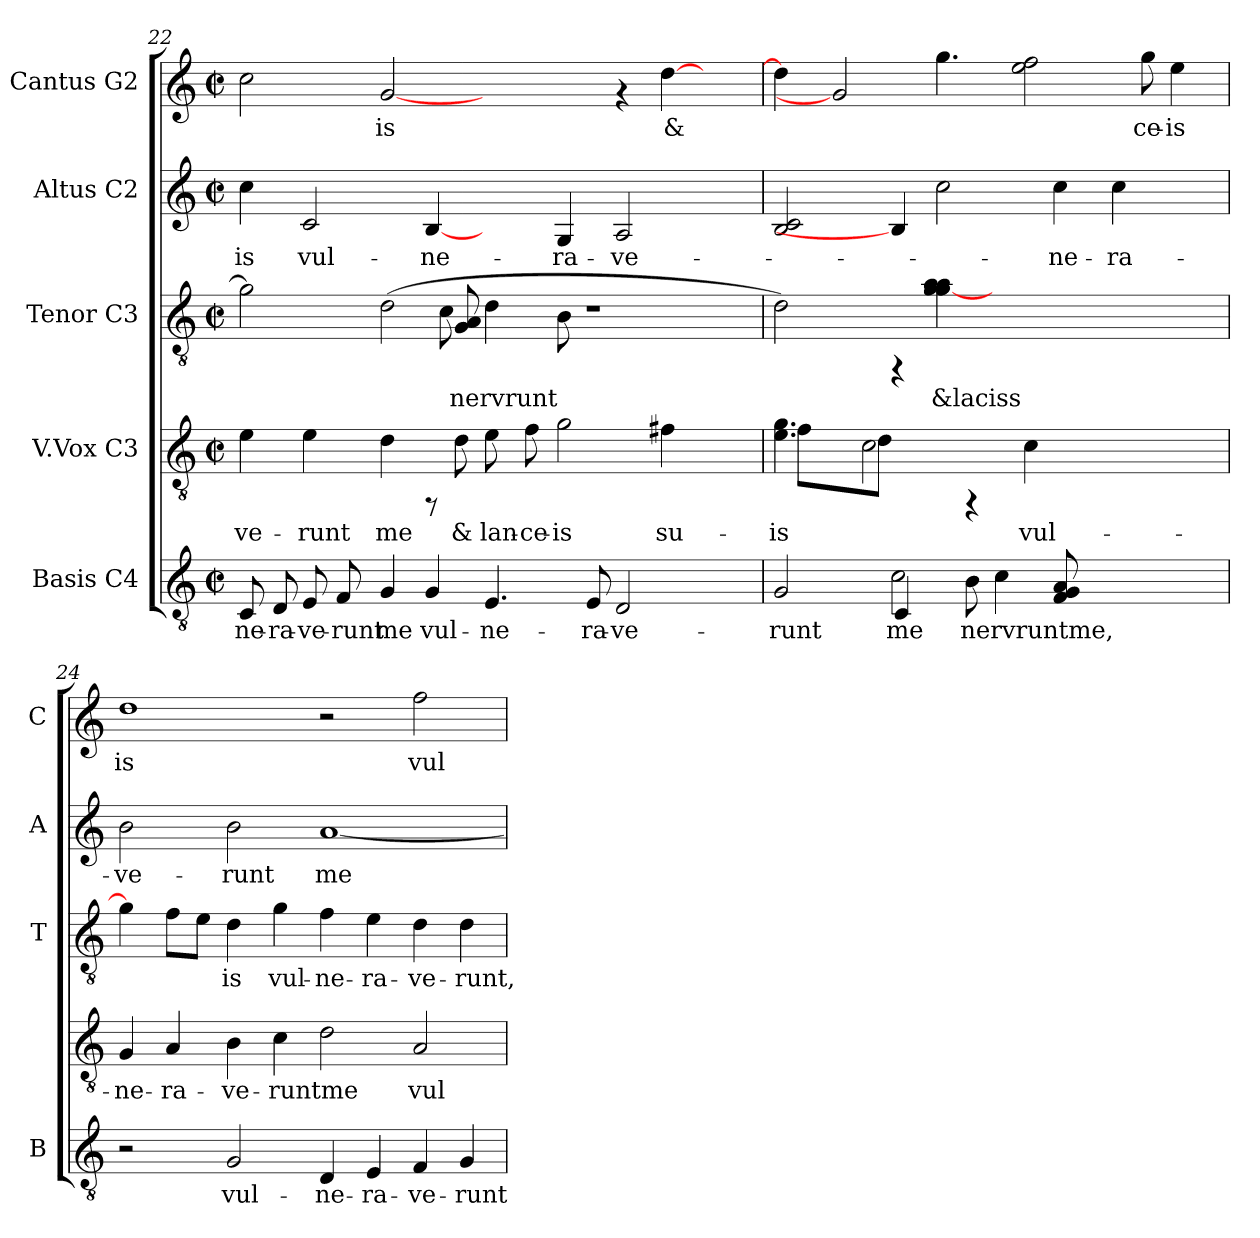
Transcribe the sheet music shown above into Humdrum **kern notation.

**kern	**text	**kern	**text	**kern	**text	**kern	**text	**kern	**text
*part5	*part5	*part4	*part4	*part3	*part3	*part2	*part2	*part1	*part1
*staff5	*staff5	*staff4	*staff4	*staff3	*staff3	*staff2	*staff2	*staff1	*staff1
*I"Basis  C4	*	*I"V.Vox  C3	*	*I"Tenor  C3	*	*I"Altus  C2	*	*I"Cantus  G2	*
*I'B	*	*	*	*I'T	*	*I'A	*	*I'C	*
*clefGv2	*	*clefGv2	*	*clefGv2	*	*clefG2	*	*clefG2	*
*k[]	*	*k[]	*	*k[]	*	*k[]	*	*k[]	*
*C:	*	*C:	*	*C:	*	*C:	*	*C:	*
*M2/2	*	*M2/2	*	*M2/2	*	*M2/2	*	*M2/2	*
*met(c|)	*	*met(c|)	*	*met(c|)	*	*met(c|)	*	*met(c|)	*
=22	=22	=22	=22	=22	=22	=22	=22	=22	=22
!	!LO:LY:b:cj	!	!LO:LY:b	!	!LO:LY:b	!	!LO:LY:b:cj	!	!LO:LY:b:cj
*	*	*	*	*^	*	*	*	*	*
*	*	*	*	*	*^	*	*	*	*	*
8C/	-ne-	4e\	-ve-	2g\]	2..ryy	2..ryy	.	4cc\	-is	2cc\	--
!	!LO:LY:b:cj	!	!	!	!	!	!	!	!	!	!
8D/	-ra-	.	.	.	.	.	.	.	.	.	.
!	!LO:LY:b:cj	!	!LO:LY:b	!	!	!	!	!	!LO:LY:b:cj	!	!
8E/	-ve-	4e\	-runt	.	.	.	.	2c/	vul-	.	.
!	!LO:LY:b:cj	!	!	!	!	!	!	!	!	!	!
8F/	-runt	.	.	.	.	.	.	.	.	.	.
!	!LO:LY:b:cj	!	!LO:LY:b	!	!	!	!	!	!	!	!LO:LY:b:cj
4G/	me	4d\	me	(>2d\	.	.	.	.	.	[2g	-is
!	!LO:LY:b:cj	!	!	!	!	!	!	!	!LO:LY:b:cj	!	!
4G/	vul-	8rFF	.	.	.	.	.	[4B/	-ne-	.	.
!	!	!	!LO:LY:b	!	!	!	!LO:LY:b	!	!	!	!
.	.	8d\	&	.	8A/ 8G/	8c\	nervrunt-	.	.	.	.
!	!LO:LY:b:cj	!	!LO:LY:b	!	!	!	!	!	!	!	!
4.E/	-ne-	8e\	lan-	4d\	1ryy	1ryy	.	4ryy	.	2ryy	.
!	!	!	!LO:LY:b	!	!	!	!	!	!	!	!
.	.	8f\	-ce-	.	.	.	.	.	.	.	.
!	!	!	!LO:LY:b	!	!	!	!	!	!LO:LY:b:cj	!	!
.	.	2g\	-is	8B\	.	.	.	4G/	-ra-	.	.
!	!LO:LY:b:cj	!	!	!	!	!	!	!	!	!	!
8E/	-ra-	.	.	1r	.	.	.	.	.	.	.
!	!LO:LY:b:cj	!	!	!	!	!	!	!	!LO:LY:b:cj	!	!
2D/	-ve-	.	.	.	.	.	.	2A/	-ve-	4rf	.
!	!	!	!LO:LY:b	!	!	!	!	!	!	!	!LO:LY:b:cj
.	.	4f#X\	su-	.	.	.	.	.	.	[<4dd\	&
4.ryy	.	4.ryy	.	.	4.ryy	4.ryy	.	4.ryy	.	4.ryy	.
!!LO:PB:g=z
=23	=23	=23	=23	=23	=23	=23	=23	=23	=23	=23	=23
!	!LO:LY:b:cj	!	!LO:LY:b	!	!	!	!LO:LY:b	!	!	!	!LO:LY:b:cj
*^	*	*^	*	*v	*v	*v	*	*	*	*	*
2G/	2ryy	-runt	4.g\ 4.e\	8f\L	-is	2d\)	-	2B/ 2c/	.	4dd\]	.
.	.	.	.	4ryy	.	.	.	.	.	.	.
.	.	.	.	.	.	.	.	.	.	2g]	.
!	!	!	!	!	!LO:LY:b	!	!	!	!	!	!
.	.	.	2c\	8d\J	.	.	.	.	.	.	.
!	!	!LO:LY:b:cj	!	!	!	!	!	!	!	!	!
2c\	4C/	me	.	2ryy	.	4rFF	.	4B/]	.	.	.
!	!	!	!	!	!	!	!LO:LY:b	!	!	!	!
.	8ryy	.	.	.	.	4a\ 4a\ [>4g\ 4g\ 4g\	&laciss	2cc\	.	4.gg\	.
!	!	!LO:LY:b:cj	!	!	!	!	!	!	!	!	!
.	8B\	nervruntme,-	4rFF	.	.	.	.	.	.	.	.
4c\	2ryy	.	.	8ryy	.	1ryy	.	.	.	.	.
!	!	!	!	!	!LO:LY:b	!	!	!	!	!	!
.	.	.	4c\	2..ryy	vul-	.	.	.	.	2ff\ 2ee\	.
!	!	!	!	!	!	!	!	!	!LO:LY:b:cj	!	!
8A/ 8G/ 8F/	.	.	.	.	.	.	.	4cc\	-ne-	.	.
2ryy	.	.	2ryy	.	.	.	.	.	.	.	.
!	!	!	!	!	!	!	!	!	!LO:LY:b:cj	!	!
.	8ryy	.	.	.	.	.	.	4cc\	-ra-	.	.
!	!	!	!	!	!	!	!	!	!	!	!LO:LY:b:cj
.	4.ryy	.	.	.	.	.	.	.	.	8gg\	ce-
!	!	!	!	!	!	!	!	!	!	!	!LO:LY:b:cj
.	.	.	.	.	.	.	.	4ryy	.	4ee\	-is
8ryy	.	.	8ryy	.	.	.	.	.	.	.	.
*v	*v	*	*	*	*	*	*	*	*	*	*
*	*	*v	*v	*	*	*	*	*	*	*
=24	=24	=24	=24	=24	=24	=24	=24	=24	=24
!	!	!	!LO:LY:b	!	!LO:LY:b	!	!LO:LY:b:cj	!	!LO:LY:b:cj
2r	.	4G/	-ne-	4g\]	-	2b\	-ve-	1dd	is
!	!	!	!LO:LY:b	!	!LO:LY:b	!	!	!	!
.	.	4A/	-ra-	8f\L	--	.	.	.	.
!	!	!	!	!	!LO:LY:b	!	!	!	!
.	.	.	.	8e\J	--	.	.	.	.
!	!LO:LY:b:cj	!	!LO:LY:b	!	!LO:LY:b	!	!LO:LY:b:cj	!	!
2G/	-vul-	4B\	-ve-	4d\	-is	2b\	-runt	.	.
!	!	!	!LO:LY:b	!	!LO:LY:b	!	!	!	!
.	.	4c\	-runtme	4g\	vul-	.	.	.	.
!	!LO:LY:b:cj	!	!LO:LY:b	!	!LO:LY:b	!	!LO:LY:b:cj	!	!
4D/	-ne-	2d\	.	4f\	-ne-	[<1a	me	2r	.
!	!LO:LY:b:cj	!	!	!	!LO:LY:b	!	!	!	!
4E/	-ra-	.	.	4e\	-ra-	.	.	.	.
!	!LO:LY:b:cj	!	!LO:LY:b	!	!LO:LY:b	!	!	!	!LO:LY:b:cj
4F/	-ve-	2A/	vul-	4d\	-ve-	.	.	2ff\	vul-
!	!LO:LY:b:cj	!	!	!	!LO:LY:b	!	!	!	!
4G/	-runt	.	.	4d\	-runt,	.	.	.	.
=	=	=	=	=	=	=	=	=	=
*-	*-	*-	*-	*-	*-	*-	*-	*-	*-
